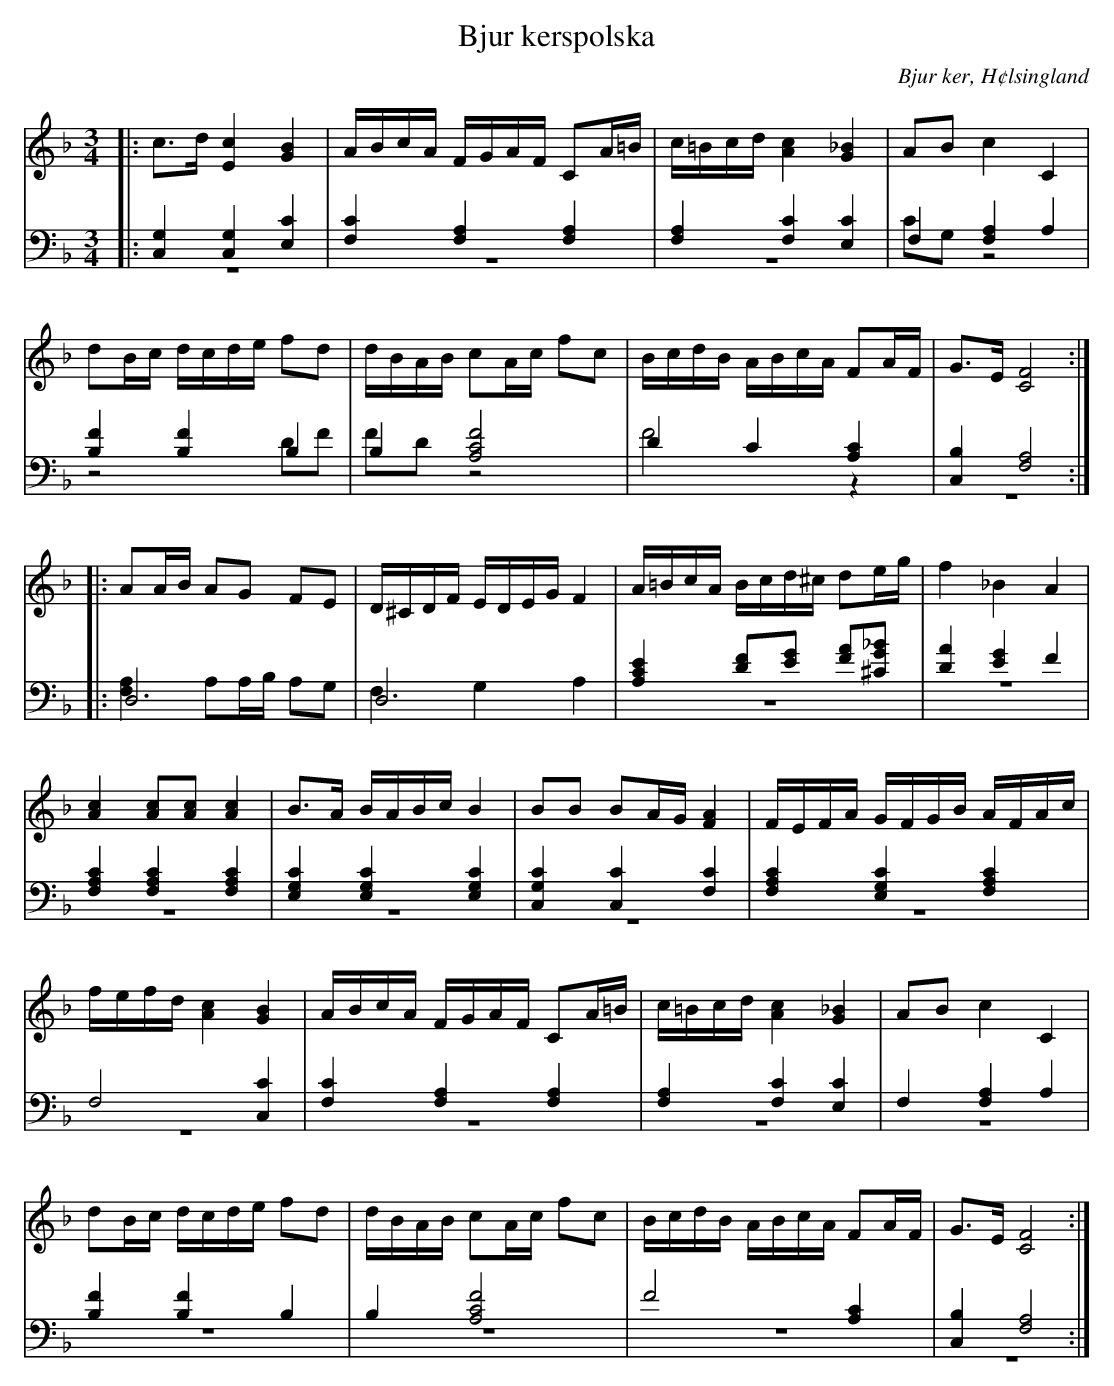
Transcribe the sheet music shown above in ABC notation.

X:1
T: Bjur kerspolska
O: Bjur ker, H¢lsingland
M: 3/4
L: 1/16
K: F
V:1
V:2
V:3 merge
V:1
|: c2>d2 [E4c4] [G4B4]|ABcA FGAF C2A=B|c=Bcd [A4c4] [G4_B4]|A2B2 c4 C4 |
d2Bc dcde f2d2|dBAB c2Ac f2c2|BcdB ABcA F2AF|G2>E2 [C8F8]:|
|:A2AB A2G2 F2E2|D^CDF EDEG F4|A=BcA Bcd^c d2eg|f4 _B4 A4 |
[A4c4] [A2c2][A2c2] [A4c4]|B2>A2 BABc B4|B2B2 B2AG [F4A4]|FEFA GFGB AFAc|
fefd [A4c4] [G4B4]|ABcA FGAF C2A=B|c=Bcd [A4c4] [G4_B4]|A2B2 c4 C4 |
d2Bc dcde f2d2|dBAB c2Ac f2c2|BcdB ABcA F2AF|G2>E2 [C8F8]:|
V:2 clef=bass
|: [C,4G,4] [C,4G,4] [E,4C4]|[F,4C4] [F,4A,4] [F,4A,4]|[F,4A,4] [F,4C4] [E,4C4]| F,4 [F,4A,4] A,4|
[B,4F4] [B,4F4] B,4|B,4 [A,8C8F8]|D4 C4 [A,4C4]|[C,4B,4] [F,8A,8]:|
|:D,12|D,12|[A,4C4E4] [D2F2][E2G2] [F2A2][^C2G2_B2]|
[D4A4] [E4G4] F4|[F,4A,4C4] [F,4A,4C4] [F,4A,4C4]|[E,4G,4C4] [E,4G,4C4] [E,4G,4C4]|[C,4G,4C4] [C,4C4] [F,4C4]|
[F,4A,4C4] [E,4G,4C4] [F,4A,4C4]|F,8 [C,4C4]|[F,4C4] [F,4A,4] [F,4A,4]|[F,4A,4] [F,4C4] [E,4C4]|
F,4 [F,4A,4] A,4|[B,4F4] [B,4F4] B,4|B,4 [A,8C8F8]|F8  [A,4C4]|[C,4B,4] [F,8A,8]:|
V:3 clef=bass
|:z12|z12|z12|C2G,2 z8 |
z8 D2F2|F2D2 z8|F8 z4|z12:|
|:[F,4A,4] A,2A,B, A,2G,2|F,4 G,4 A,4|z12|z12 |
z12|z12|z12|z12|
z12|z12|z12|z12 |
z12|z12|z12|z12:|
